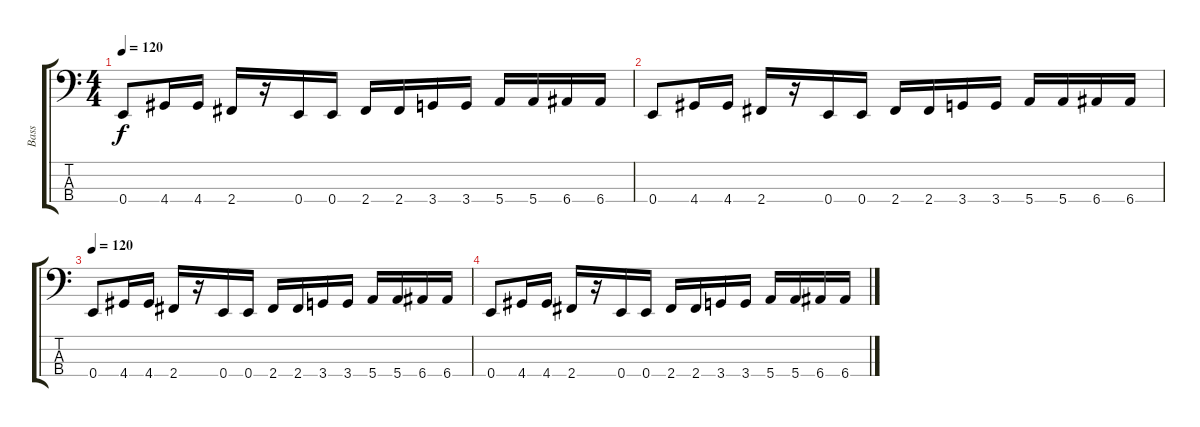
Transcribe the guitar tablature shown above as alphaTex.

\track ("Bass" "Bass") {instrument electricbassfinger}
\staff {score tabs}
\tuning (G2 D2 A1 E1) {hide}
\ts (4 4)
\tempo 120
\clef f4
\ks c
0.4.8{dy f} 4.4.16 4.4.16 2.4.16 r.16 0.4.16 0.4.16 2.4.16 2.4.16 3.4.16 3.4.16 5.4.16 5.4.16 6.4.16 6.4.16 |
0.4.8 4.4.16 4.4.16 2.4.16 r.16 0.4.16 0.4.16 2.4.16 2.4.16 3.4.16 3.4.16 5.4.16 5.4.16 6.4.16 6.4.16 |
\tempo 120
0.4.8 4.4.16 4.4.16 2.4.16 r.16 0.4.16 0.4.16 2.4.16 2.4.16 3.4.16 3.4.16 5.4.16 5.4.16 6.4.16 6.4.16 |
0.4.8 4.4.16 4.4.16 2.4.16 r.16 0.4.16 0.4.16 2.4.16 2.4.16 3.4.16 3.4.16 5.4.16 5.4.16 6.4.16 6.4.16
